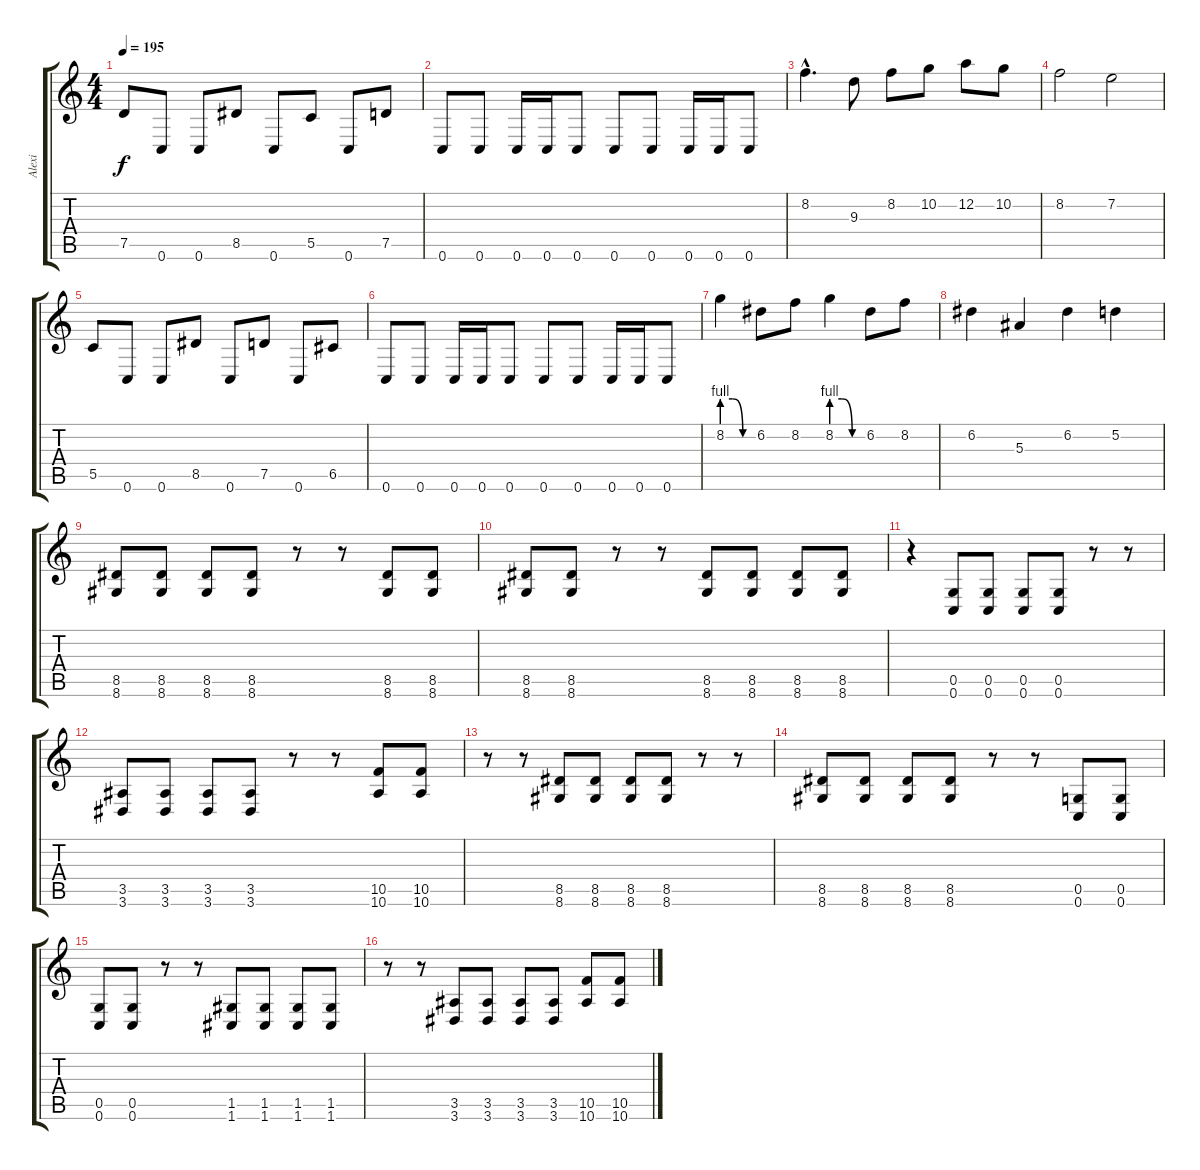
\track ("Alexi" "Alexi") {instrument distortionguitar}
\staff {score tabs}
\tuning (D4 A3 F3 C3 G2 C2) {hide}
\ts (4 4)
\tempo 195
\clef g2
\ks c
7.5.8{dy f} 0.6.8 0.6.8 8.5.8 0.6.8 5.5.8 0.6.8 7.5.8 |
0.6.8 0.6.8 0.6.16 0.6.16 0.6.8 0.6.8 0.6.8 0.6.16 0.6.16 0.6.8 |
8.2{hac}.4{d} 9.3.8 8.2.8 10.2.8 12.2.8 10.2.8 |
8.2.2 7.2.2 |
5.5.8 0.6.8 0.6.8 8.5.8 0.6.8 7.5.8 0.6.8 6.5.8 |
0.6.8 0.6.8 0.6.16 0.6.16 0.6.8 0.6.8 0.6.8 0.6.16 0.6.16 0.6.8 |
8.2{be (custom 0 4 20 4 40 0 60 0)}.4 6.2.8 8.2.8 8.2{be (custom 0 4 20 4 40 0 60 0)}.4 6.2.8 8.2.8 |
6.2.4 5.3.4 6.2.4 5.2.4 |
(8.5 8.6).8 (8.5 8.6).8 (8.5 8.6).8 (8.5 8.6).8 r.8 r.8 (8.5 8.6).8 (8.5 8.6).8 |
(8.5 8.6).8 (8.5 8.6).8 r.8 r.8 (8.5 8.6).8 (8.5 8.6).8 (8.5 8.6).8 (8.5 8.6).8 |
r.4 (0.5 0.6).8 (0.5 0.6).8 (0.5 0.6).8 (0.5 0.6).8 r.8 r.8 |
(3.5 3.6).8 (3.5 3.6).8 (3.5 3.6).8 (3.5 3.6).8 r.8 r.8 (10.5 10.6).8 (10.5 10.6).8 |
r.8 r.8 (8.5 8.6).8 (8.5 8.6).8 (8.5 8.6).8 (8.5 8.6).8 r.8 r.8 |
(8.5 8.6).8 (8.5 8.6).8 (8.5 8.6).8 (8.5 8.6).8 r.8 r.8 (0.5 0.6).8 (0.5 0.6).8 |
(0.5 0.6).8 (0.5 0.6).8 r.8 r.8 (1.5 1.6).8 (1.5 1.6).8 (1.5 1.6).8 (1.5 1.6).8 |
r.8 r.8 (3.5 3.6).8 (3.5 3.6).8 (3.5 3.6).8 (3.5 3.6).8 (10.5 10.6).8 (10.5 10.6).8
